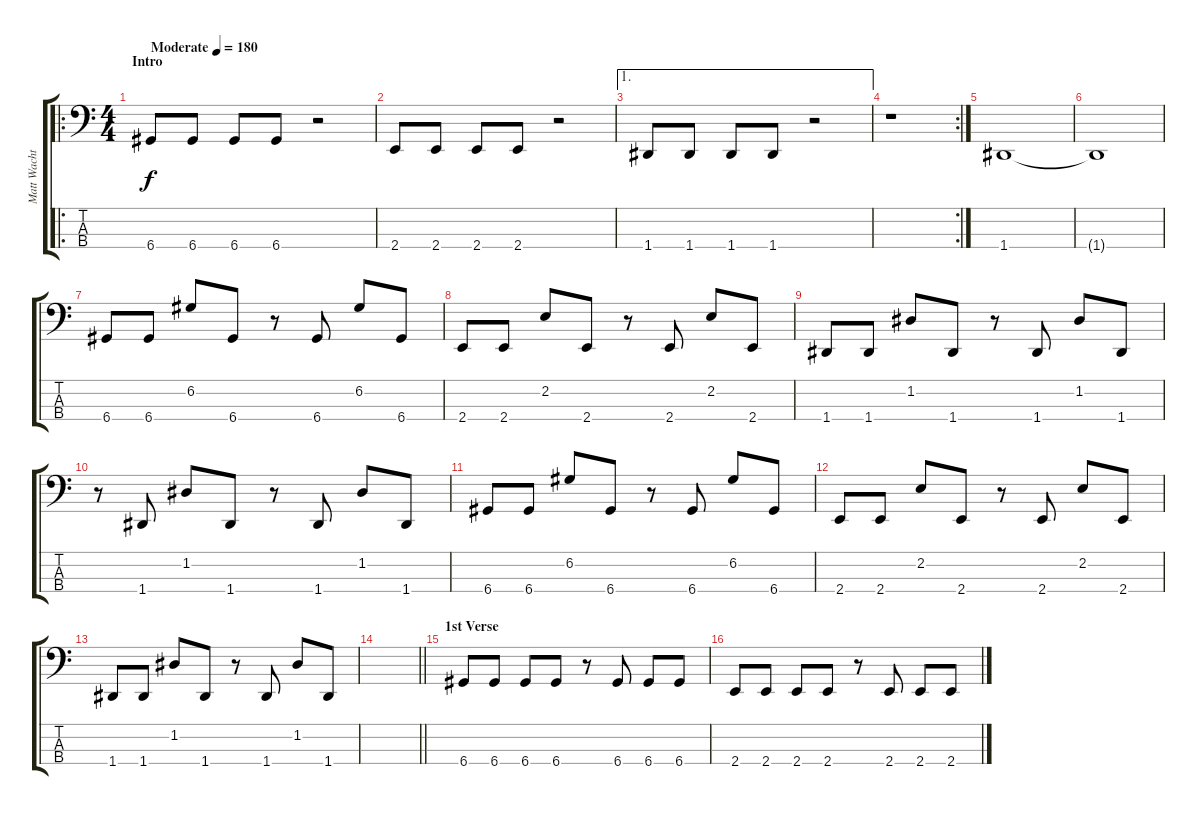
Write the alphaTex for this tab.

\track ("Matt Wachter [Bass]" "Matt Wacht") {instrument electricbassfinger}
\staff {score tabs}
\tuning (G2 D2 A1 D1) {hide}
\ro
\ts (4 4)
\section ("" "Intro")
\tempo (180 "Moderate")
\clef f4
\ks c
6.4.8{dy f instrument electricbassfinger} 6.4.8 6.4.8 6.4.8 r.2 |
2.4.8 2.4.8 2.4.8 2.4.8 r.2 |
\ae 1
1.4.8 1.4.8 1.4.8 1.4.8 r.2 |
\rc 2
r.1 |
1.4.1 |
1.4{t}.1 |
6.4.8 6.4.8 6.2.8 6.4.8 r.8 6.4.8 6.2.8 6.4.8 |
2.4.8 2.4.8 2.2.8 2.4.8 r.8 2.4.8 2.2.8 2.4.8 |
1.4.8 1.4.8 1.2.8 1.4.8 r.8 1.4.8 1.2.8 1.4.8 |
r.8 1.4.8 1.2.8 1.4.8 r.8 1.4.8 1.2.8 1.4.8 |
6.4.8 6.4.8 6.2.8 6.4.8 r.8 6.4.8 6.2.8 6.4.8 |
2.4.8 2.4.8 2.2.8 2.4.8 r.8 2.4.8 2.2.8 2.4.8 |
1.4.8 1.4.8 1.2.8 1.4.8 r.8 1.4.8 1.2.8 1.4.8 |
\barLineRight lightlight
|
\section ("" "1st Verse")
6.4.8 6.4.8 6.4.8 6.4.8 r.8 6.4.8 6.4.8 6.4.8 |
2.4.8 2.4.8 2.4.8 2.4.8 r.8 2.4.8 2.4.8 2.4.8
